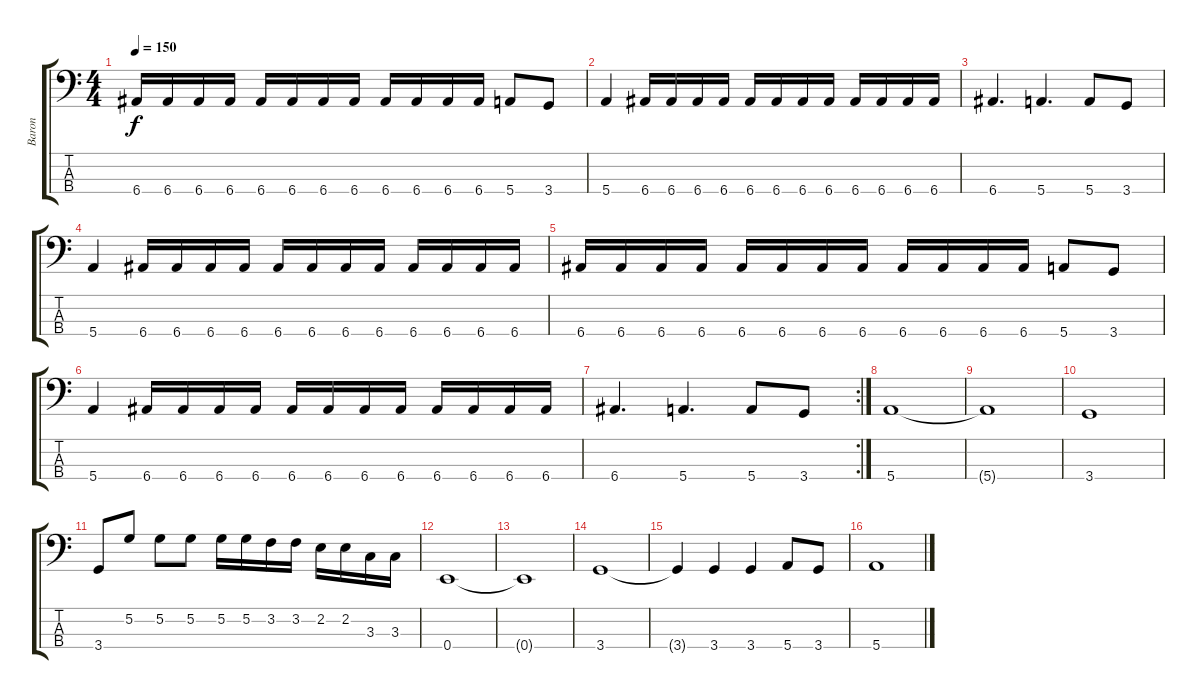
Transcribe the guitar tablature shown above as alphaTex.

\track ("Baron" "Baron") {instrument electricbasspick}
\staff {score tabs}
\tuning (G2 D2 A1 E1) {hide}
\ts (4 4)
\tempo 150
\clef f4
\ks c
6.4.16{dy f} 6.4.16 6.4.16 6.4.16 6.4.16 6.4.16 6.4.16 6.4.16 6.4.16 6.4.16 6.4.16 6.4.16 5.4.8 3.4.8 |
5.4.4 6.4.16 6.4.16 6.4.16 6.4.16 6.4.16 6.4.16 6.4.16 6.4.16 6.4.16 6.4.16 6.4.16 6.4.16 |
6.4.4{d} 5.4.4{d} 5.4.8 3.4.8 |
5.4.4 6.4.16 6.4.16 6.4.16 6.4.16 6.4.16 6.4.16 6.4.16 6.4.16 6.4.16 6.4.16 6.4.16 6.4.16 |
6.4.16 6.4.16 6.4.16 6.4.16 6.4.16 6.4.16 6.4.16 6.4.16 6.4.16 6.4.16 6.4.16 6.4.16 5.4.8 3.4.8 |
5.4.4 6.4.16 6.4.16 6.4.16 6.4.16 6.4.16 6.4.16 6.4.16 6.4.16 6.4.16 6.4.16 6.4.16 6.4.16 |
\rc 2
6.4.4{d} 5.4.4{d} 5.4.8 3.4.8 |
5.4.1 |
5.4{t}.1 |
3.4.1 |
3.4.8 5.2.8 5.2.8 5.2.8 5.2.16 5.2.16 3.2.16 3.2.16 2.2.16 2.2.16 3.3.16 3.3.16 |
0.4.1 |
0.4{t}.1 |
3.4.1 |
3.4{t}.4 3.4.4 3.4.4 5.4.8 3.4.8 |
5.4.1
